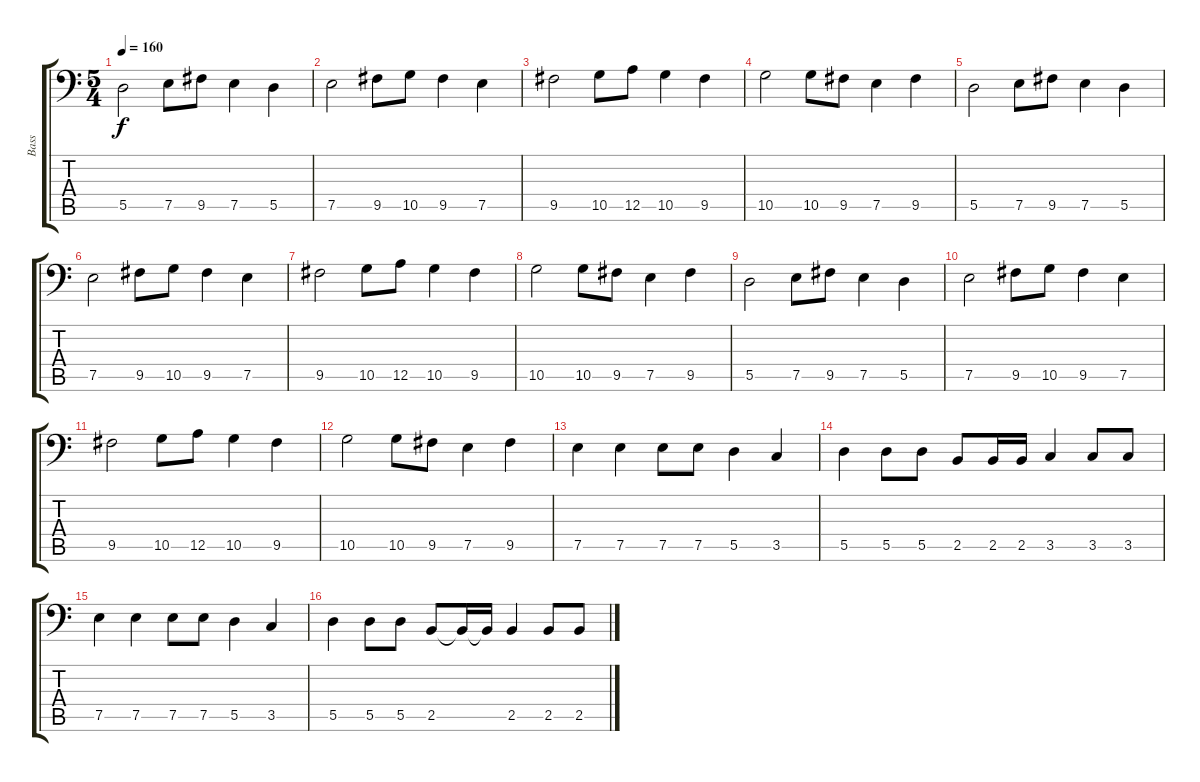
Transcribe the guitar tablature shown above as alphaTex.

\track ("Bass" "Bass") {instrument electricbassfinger}
\staff {score tabs}
\tuning (E3 B2 G2 D2 A1 E1) {hide}
\ts (5 4)
\tempo 160
\clef f4
\ks c
5.5.2{dy f} 7.5.8 9.5.8 7.5.4 5.5.4 |
7.5.2 9.5.8 10.5.8 9.5.4 7.5.4 |
9.5.2 10.5.8 12.5.8 10.5.4 9.5.4 |
10.5.2 10.5.8 9.5.8 7.5.4 9.5.4 |
5.5.2 7.5.8 9.5.8 7.5.4 5.5.4 |
7.5.2 9.5.8 10.5.8 9.5.4 7.5.4 |
9.5.2 10.5.8 12.5.8 10.5.4 9.5.4 |
10.5.2 10.5.8 9.5.8 7.5.4 9.5.4 |
5.5.2 7.5.8 9.5.8 7.5.4 5.5.4 |
7.5.2 9.5.8 10.5.8 9.5.4 7.5.4 |
9.5.2 10.5.8 12.5.8 10.5.4 9.5.4 |
10.5.2 10.5.8 9.5.8 7.5.4 9.5.4 |
7.5.4 7.5.4 7.5.8 7.5.8 5.5.4 3.5.4 |
5.5.4 5.5.8 5.5.8 2.5.8 2.5.16 2.5.16 3.5.4 3.5.8 3.5.8 |
7.5.4 7.5.4 7.5.8 7.5.8 5.5.4 3.5.4 |
5.5.4 5.5.8 5.5.8 2.5.8 2.5{t}.16 2.5{t}.16 2.5.4 2.5.8 2.5.8
